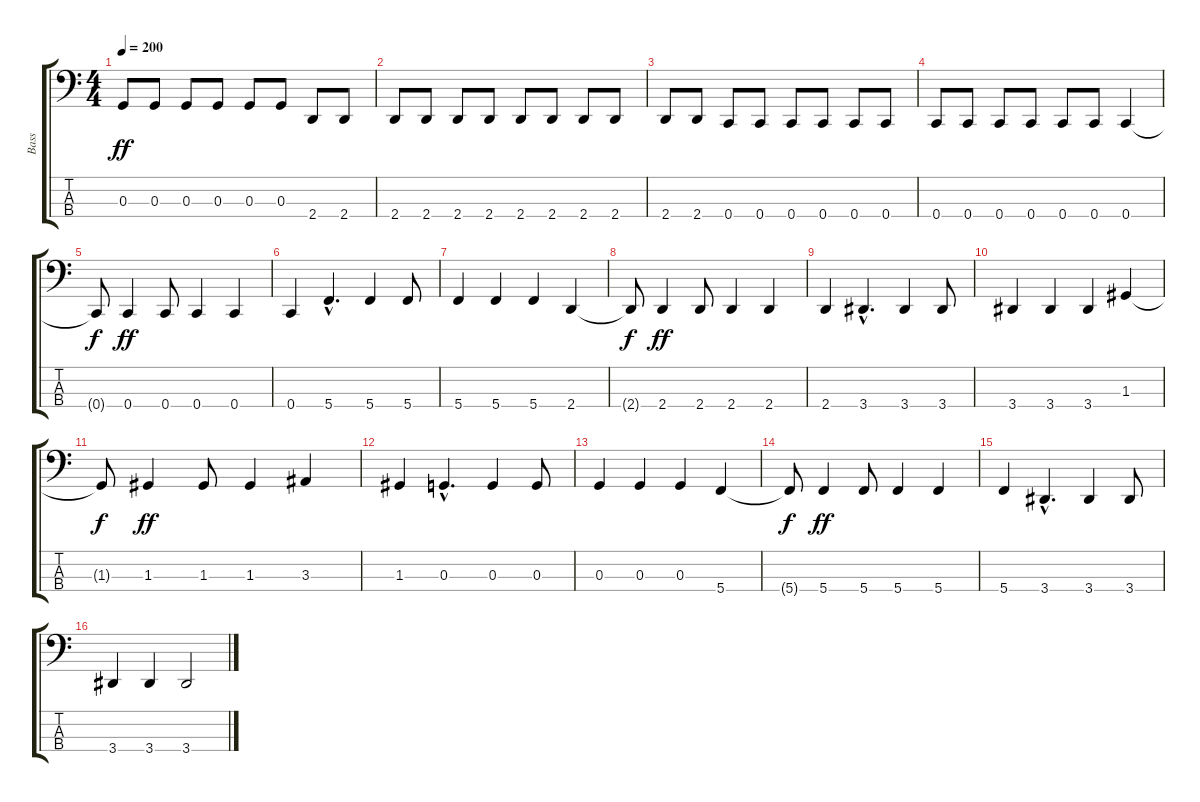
\track ("Bass" "Bass") {instrument electricbasspick}
\staff {score tabs}
\tuning (F2 C2 G1 C1) {hide}
\ts (4 4)
\tempo 200
\clef f4
\ks c
0.3.8{dy ff} 0.3.8 0.3.8 0.3.8 0.3.8 0.3.8 2.4.8 2.4.8 |
2.4.8 2.4.8 2.4.8 2.4.8 2.4.8 2.4.8 2.4.8 2.4.8 |
2.4.8 2.4.8 0.4.8 0.4.8 0.4.8 0.4.8 0.4.8 0.4.8 |
0.4.8 0.4.8 0.4.8 0.4.8 0.4.8 0.4.8 0.4.4 |
0.4{t}.8{dy f} 0.4.4{dy ff} 0.4.8 0.4.4 0.4.4 |
0.4.4 5.4{hac}.4{d} 5.4.4 5.4.8 |
5.4.4 5.4.4 5.4.4 2.4.4 |
2.4{t}.8{dy f} 2.4.4{dy ff} 2.4.8 2.4.4 2.4.4 |
2.4.4 3.4{hac}.4{d} 3.4.4 3.4.8 |
3.4.4 3.4.4 3.4.4 1.3.4 |
1.3{t}.8{dy f} 1.3.4{dy ff} 1.3.8 1.3.4 3.3.4 |
1.3.4 0.3{hac}.4{d} 0.3.4 0.3.8 |
0.3.4 0.3.4 0.3.4 5.4.4 |
5.4{t}.8{dy f} 5.4.4{dy ff} 5.4.8 5.4.4 5.4.4 |
5.4.4 3.4{hac}.4{d} 3.4.4 3.4.8 |
3.4.4 3.4.4 3.4.2
